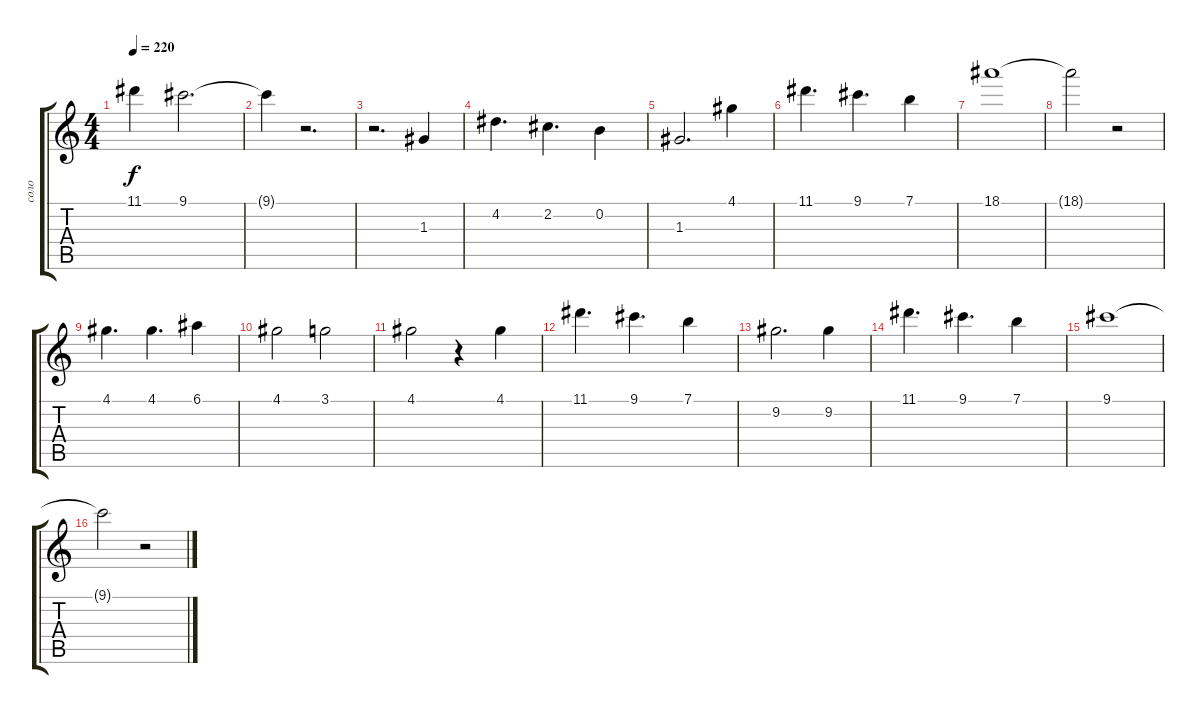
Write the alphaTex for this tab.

\track ("соло" "соло") {instrument distortionguitar}
\staff {score tabs}
\tuning (E4 B3 G3 D3 A2 E2) {hide}
\ts (4 4)
\tempo 220
\clef g2
\ks c
11.1.4{dy f} 9.1.2{d} |
9.1{t}.4 r.2{d} |
r.2{d} 1.3.4 |
4.2.4{d} 2.2.4{d} 0.2.4 |
1.3.2{d} 4.1.4 |
11.1.4{d} 9.1.4{d} 7.1.4 |
18.1.1 |
18.1{t}.2 r.2 |
4.1.4{d} 4.1.4{d} 6.1.4 |
4.1.2 3.1.2 |
4.1.2 r.4 4.1.4 |
11.1.4{d} 9.1.4{d} 7.1.4 |
9.2.2{d} 9.2.4 |
11.1.4{d} 9.1.4{d} 7.1.4 |
9.1.1 |
9.1{t}.2 r.2
